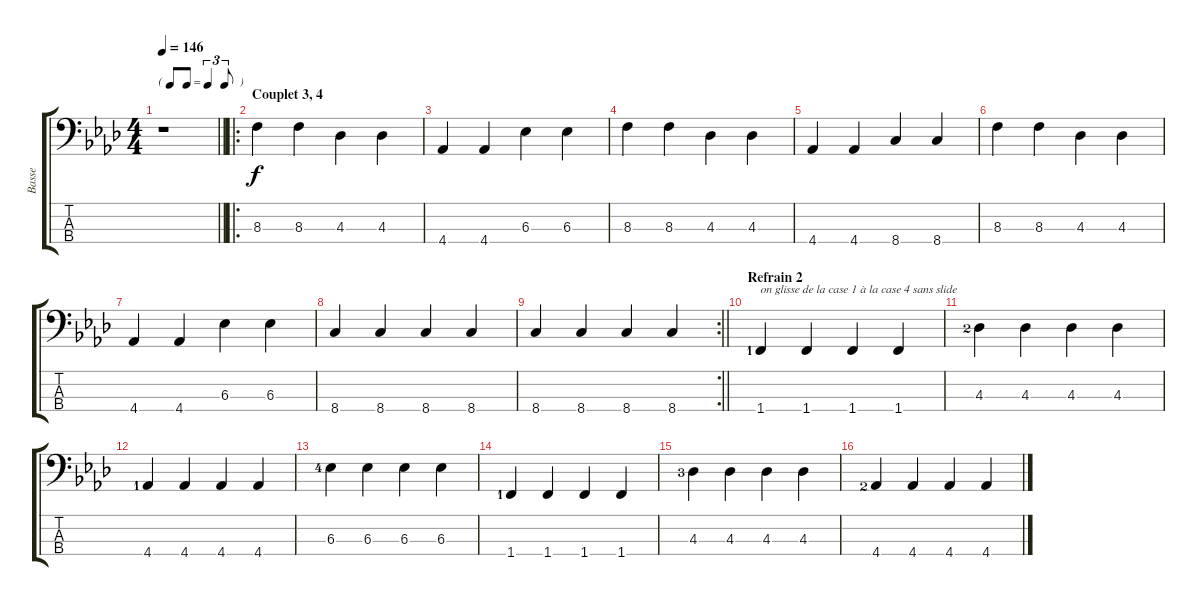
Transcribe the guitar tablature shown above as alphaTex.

\track ("Basse" "Basse") {instrument electricbassfinger}
\staff {score tabs}
\tuning (G2 D2 A1 E1) {hide}
\ts (4 4)
\tf triplet8th
\tempo 146
\clef f4
\barLineRight lightlight
\ks fminor
r.1{dy f} |
\ro
\section ("" "Couplet 3, 4")
8.3.4 8.3.4 4.3.4 4.3.4 |
4.4.4 4.4.4 6.3.4 6.3.4 |
8.3.4 8.3.4 4.3.4 4.3.4 |
4.4.4 4.4.4 8.4.4 8.4.4 |
8.3.4 8.3.4 4.3.4 4.3.4 |
4.4.4 4.4.4 6.3.4 6.3.4 |
8.4.4 8.4.4 8.4.4 8.4.4 |
\rc 2
\barLineRight lightlight
8.4.4 8.4.4 8.4.4 8.4.4 |
\section ("" "Refrain 2")
1.4{lf 2}.4{txt "on glisse de la case 1 à la case 4 sans slide"} 1.4.4 1.4.4 1.4.4 |
4.3{lf 3}.4 4.3.4 4.3.4 4.3.4 |
4.4{lf 2}.4 4.4.4 4.4.4 4.4.4 |
6.3{lf 5}.4 6.3.4 6.3.4 6.3.4 |
1.4{lf 2}.4 1.4.4 1.4.4 1.4.4 |
4.3{lf 4}.4 4.3.4 4.3.4 4.3.4 |
4.4{lf 3}.4 4.4.4 4.4.4 4.4.4
